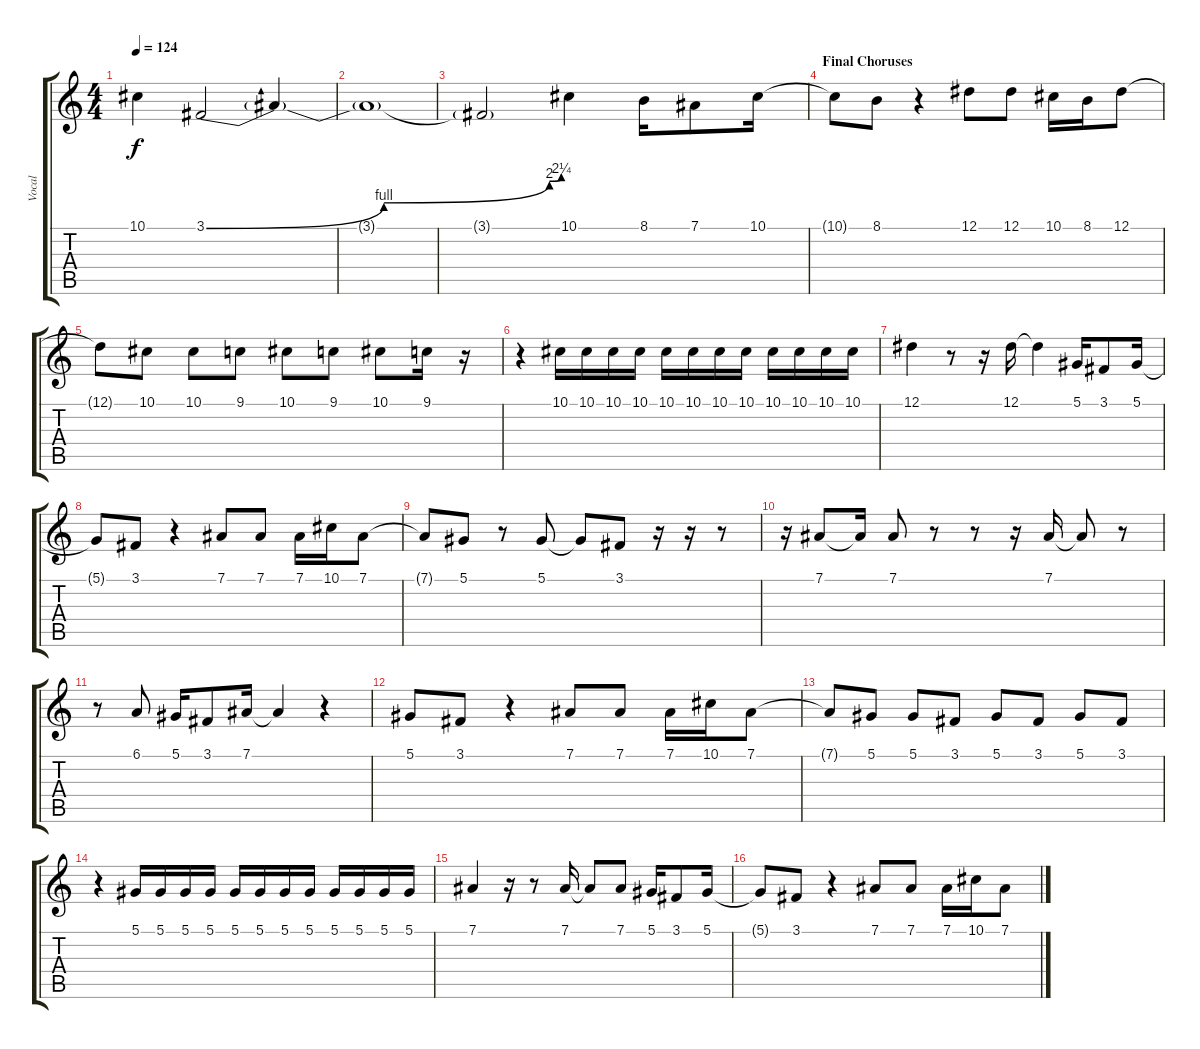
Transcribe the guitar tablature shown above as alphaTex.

\track ("Vocal" "Vocal") {instrument lead2sawtooth}
\staff {score tabs}
\tuning (Eb4 Bb3 Gb3 Db3 Ab2 Eb2) {hide}
\ts (4 4)
\tempo 124
\clef g2
\ks c
10.1.4{dy f} 3.1{be (custom 0 0 30 4 58 8 60 9)}.2 3.1{t}.4 |
3.1{t}.1 |
3.1{t}.2 10.1.4 8.1.16 7.1.8 10.1.16 |
\section ("" "Final Choruses")
10.1{t}.8 8.1.8 r.4 12.1.8 12.1.8 10.1.16 8.1.16 12.1.8 |
12.1{t}.8 10.1.8 10.1.8 9.1.8 10.1.8 9.1.8 10.1.8 9.1.16 r.16 |
r.4 10.1.16 10.1.16 10.1.16 10.1.16 10.1.16 10.1.16 10.1.16 10.1.16 10.1.16 10.1.16 10.1.16 10.1.16 |
12.1.4 r.8 r.16 12.1.16 12.1{t}.4 5.1.16 3.1.8 5.1.16 |
5.1{t}.8 3.1.8 r.4 7.1.8 7.1.8 7.1.16 10.1.16 7.1.8 |
7.1{t}.8 5.1.8 r.8 5.1.8 5.1{t}.8 3.1.8 r.16 r.16 r.8 |
r.16 7.1.8 7.1{t}.16 7.1.8 r.8 r.8 r.16 7.1.16 7.1{t}.8 r.8 |
r.8 6.1.8 5.1.16 3.1.8 7.1.16 7.1{t}.4 r.4 |
5.1.8 3.1.8 r.4 7.1.8 7.1.8 7.1.16 10.1.16 7.1.8 |
7.1{t}.8 5.1.8 5.1.8 3.1.8 5.1.8 3.1.8 5.1.8 3.1.8 |
r.4 5.1.16 5.1.16 5.1.16 5.1.16 5.1.16 5.1.16 5.1.16 5.1.16 5.1.16 5.1.16 5.1.16 5.1.16 |
7.1.4 r.16 r.8 7.1.16 7.1{t}.8 7.1.8 5.1.16 3.1.8 5.1.16 |
5.1{t}.8 3.1.8 r.4 7.1.8 7.1.8 7.1.16 10.1.16 7.1.8
